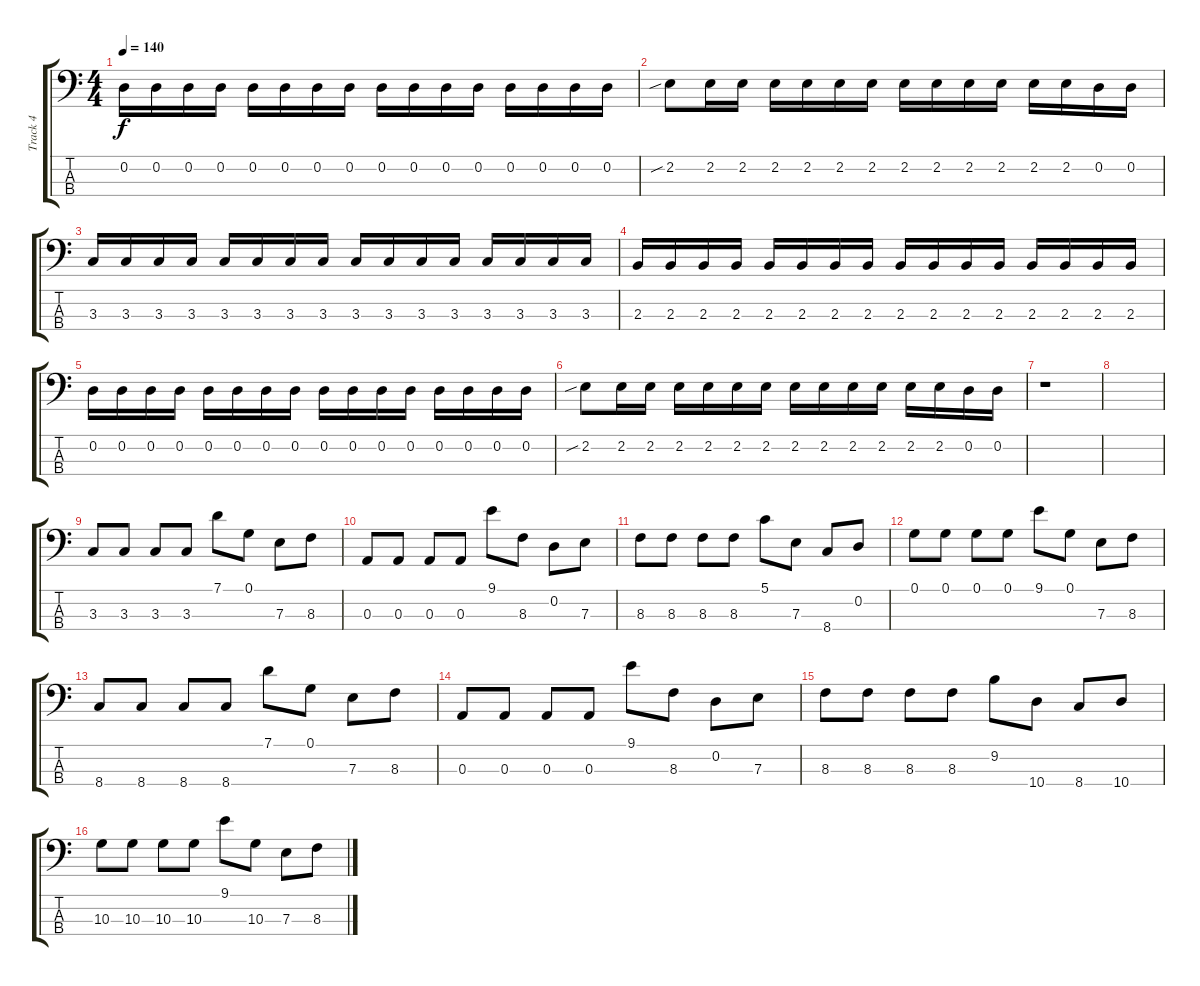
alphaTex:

\track ("Track 4" "Track 4") {instrument electricbassfinger}
\staff {score tabs}
\tuning (G2 D2 A1 E1) {hide}
\ts (4 4)
\tempo 140
\clef f4
\ks c
0.2.16{dy f} 0.2.16 0.2.16 0.2.16 0.2.16 0.2.16 0.2.16 0.2.16 0.2.16 0.2.16 0.2.16 0.2.16 0.2.16 0.2.16 0.2.16 0.2.16 |
2.2{sib}.8 2.2.16 2.2.16 2.2.16 2.2.16 2.2.16 2.2.16 2.2.16 2.2.16 2.2.16 2.2.16 2.2.16 2.2.16 0.2.16 0.2.16 |
3.3.16 3.3.16 3.3.16 3.3.16 3.3.16 3.3.16 3.3.16 3.3.16 3.3.16 3.3.16 3.3.16 3.3.16 3.3.16 3.3.16 3.3.16 3.3.16 |
2.3.16 2.3.16 2.3.16 2.3.16 2.3.16 2.3.16 2.3.16 2.3.16 2.3.16 2.3.16 2.3.16 2.3.16 2.3.16 2.3.16 2.3.16 2.3.16 |
0.2.16 0.2.16 0.2.16 0.2.16 0.2.16 0.2.16 0.2.16 0.2.16 0.2.16 0.2.16 0.2.16 0.2.16 0.2.16 0.2.16 0.2.16 0.2.16 |
2.2{sib}.8 2.2.16 2.2.16 2.2.16 2.2.16 2.2.16 2.2.16 2.2.16 2.2.16 2.2.16 2.2.16 2.2.16 2.2.16 0.2.16 0.2.16 |
r.1 |
|
3.3.8 3.3.8 3.3.8 3.3.8 7.1.8 0.1.8 7.3.8 8.3.8 |
0.3.8 0.3.8 0.3.8 0.3.8 9.1.8 8.3.8 0.2.8 7.3.8 |
8.3.8 8.3.8 8.3.8 8.3.8 5.1.8 7.3.8 8.4.8 0.2.8 |
0.1.8 0.1.8 0.1.8 0.1.8 9.1.8 0.1.8 7.3.8 8.3.8 |
8.4.8 8.4.8 8.4.8 8.4.8 7.1.8 0.1.8 7.3.8 8.3.8 |
0.3.8 0.3.8 0.3.8 0.3.8 9.1.8 8.3.8 0.2.8 7.3.8 |
8.3.8 8.3.8 8.3.8 8.3.8 9.2.8 10.4.8 8.4.8 10.4.8 |
10.3.8 10.3.8 10.3.8 10.3.8 9.1.8 10.3.8 7.3.8 8.3.8
